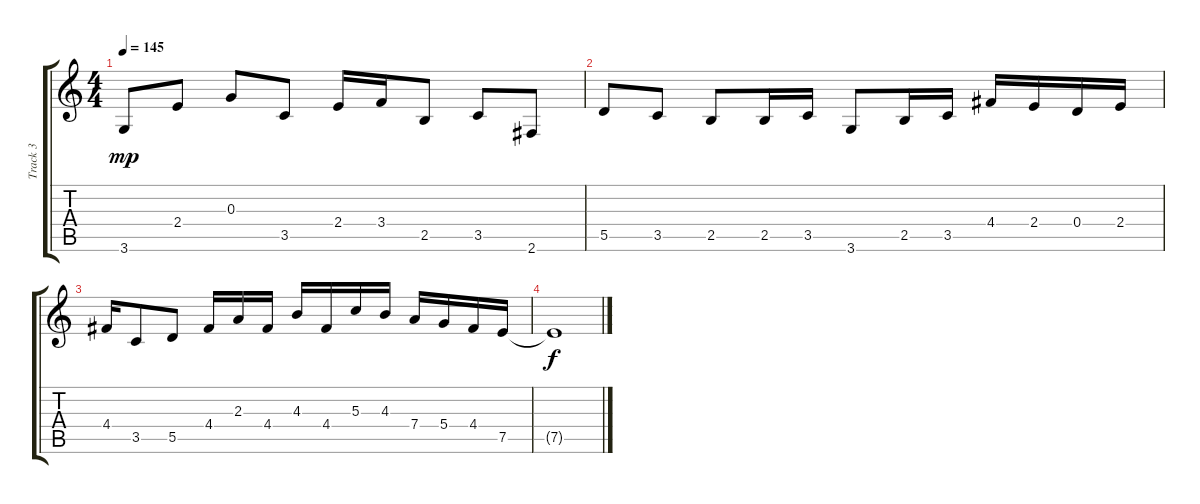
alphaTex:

\track ("Track 3" "Track 3") {instrument distortionguitar}
\staff {score tabs}
\tuning (E4 B3 G3 D3 A2 E2) {hide}
\ts (4 4)
\tempo 145
\clef g2
\ks c
3.6.8{dy mp} 2.4.8 0.3.8 3.5.8 2.4.16 3.4.16 2.5.8 3.5.8 2.6.8 |
5.5.8 3.5.8 2.5.8 2.5.16 3.5.16 3.6.8 2.5.16 3.5.16 4.4.16 2.4.16 0.4.16 2.4.16 |
4.4.16 3.5.8 5.5.8 4.4.16 2.3.16 4.4.16 4.3.16 4.4.16 5.3.16 4.3.16 7.4.16 5.4.16 4.4.16 7.5.16 |
7.5{t}.1{dy f}
